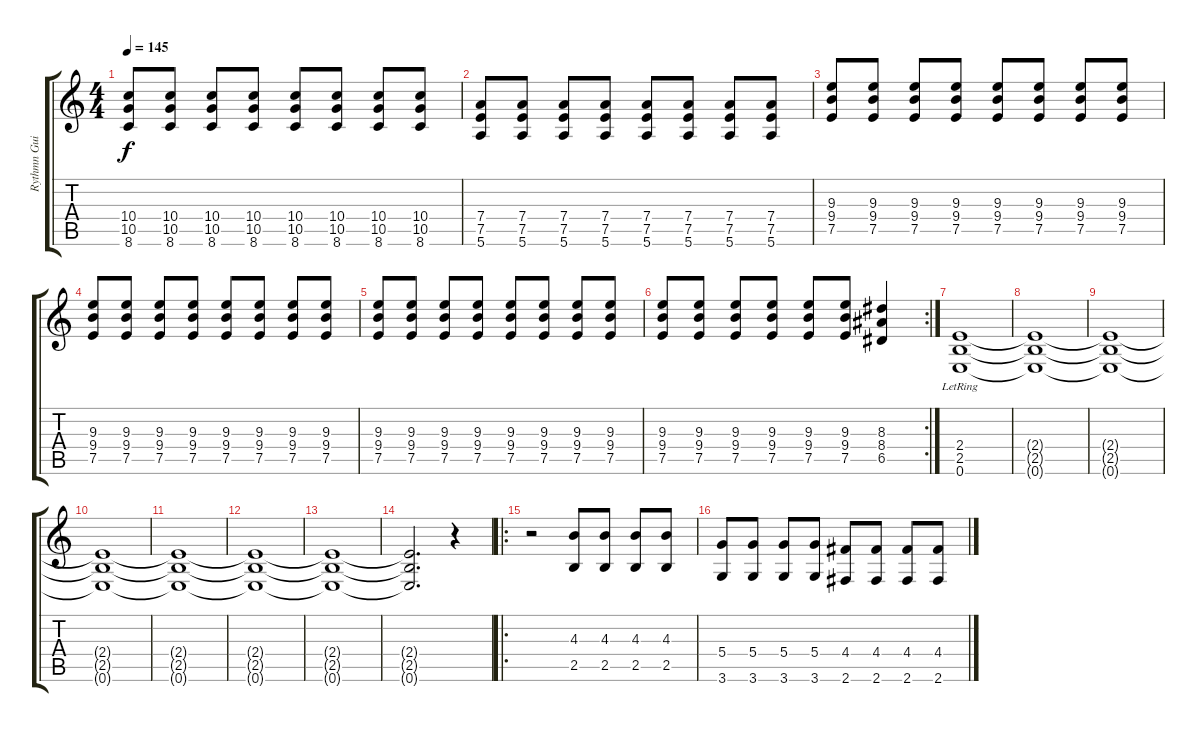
\track ("Rythmn Guitar" "Rythmn Gui") {instrument overdrivenguitar}
\staff {score tabs}
\tuning (E4 B3 G3 D3 A2 E2) {hide}
\ts (4 4)
\tempo 145
\clef g2
\ks c
(10.4 10.5 8.6).8{dy f} (10.4 10.5 8.6).8 (10.4 10.5 8.6).8 (10.4 10.5 8.6).8 (10.4 10.5 8.6).8 (10.4 10.5 8.6).8 (10.4 10.5 8.6).8 (10.4 10.5 8.6).8 |
(7.4 7.5 5.6).8 (7.4 7.5 5.6).8 (7.4 7.5 5.6).8 (7.4 7.5 5.6).8 (7.4 7.5 5.6).8 (7.4 7.5 5.6).8 (7.4 7.5 5.6).8 (7.4 7.5 5.6).8 |
(9.3 9.4 7.5).8 (9.3 9.4 7.5).8 (9.3 9.4 7.5).8 (9.3 9.4 7.5).8 (9.3 9.4 7.5).8 (9.3 9.4 7.5).8 (9.3 9.4 7.5).8 (9.3 9.4 7.5).8 |
(9.3 9.4 7.5).8 (9.3 9.4 7.5).8 (9.3 9.4 7.5).8 (9.3 9.4 7.5).8 (9.3 9.4 7.5).8 (9.3 9.4 7.5).8 (9.3 9.4 7.5).8 (9.3 9.4 7.5).8 |
(9.3 9.4 7.5).8 (9.3 9.4 7.5).8 (9.3 9.4 7.5).8 (9.3 9.4 7.5).8 (9.3 9.4 7.5).8 (9.3 9.4 7.5).8 (9.3 9.4 7.5).8 (9.3 9.4 7.5).8 |
\rc 2
(9.3 9.4 7.5).8 (9.3 9.4 7.5).8 (9.3 9.4 7.5).8 (9.3 9.4 7.5).8 (9.3 9.4 7.5).8 (9.3 9.4 7.5).8 (8.3 8.4 6.5).4 |
(2.4{lr} 2.5{lr} 0.6{lr}).1 |
(2.4{t} 2.5{t} 0.6{t}).1 |
(2.4{t} 2.5{t} 0.6{t}).1 |
(2.4{t} 2.5{t} 0.6{t}).1 |
(2.4{t} 2.5{t} 0.6{t}).1 |
(2.4{t} 2.5{t} 0.6{t}).1 |
(2.4{t} 2.5{t} 0.6{t}).1 |
(2.4{t} 2.5{t} 0.6{t}).2{d} r.4 |
\ro
r.2 (4.3 2.5).8 (4.3 2.5).8 (4.3 2.5).8 (4.3 2.5).8 |
(5.4 3.6).8 (5.4 3.6).8 (5.4 3.6).8 (5.4 3.6).8 (4.4 2.6).8 (4.4 2.6).8 (4.4 2.6).8 (4.4 2.6).8
